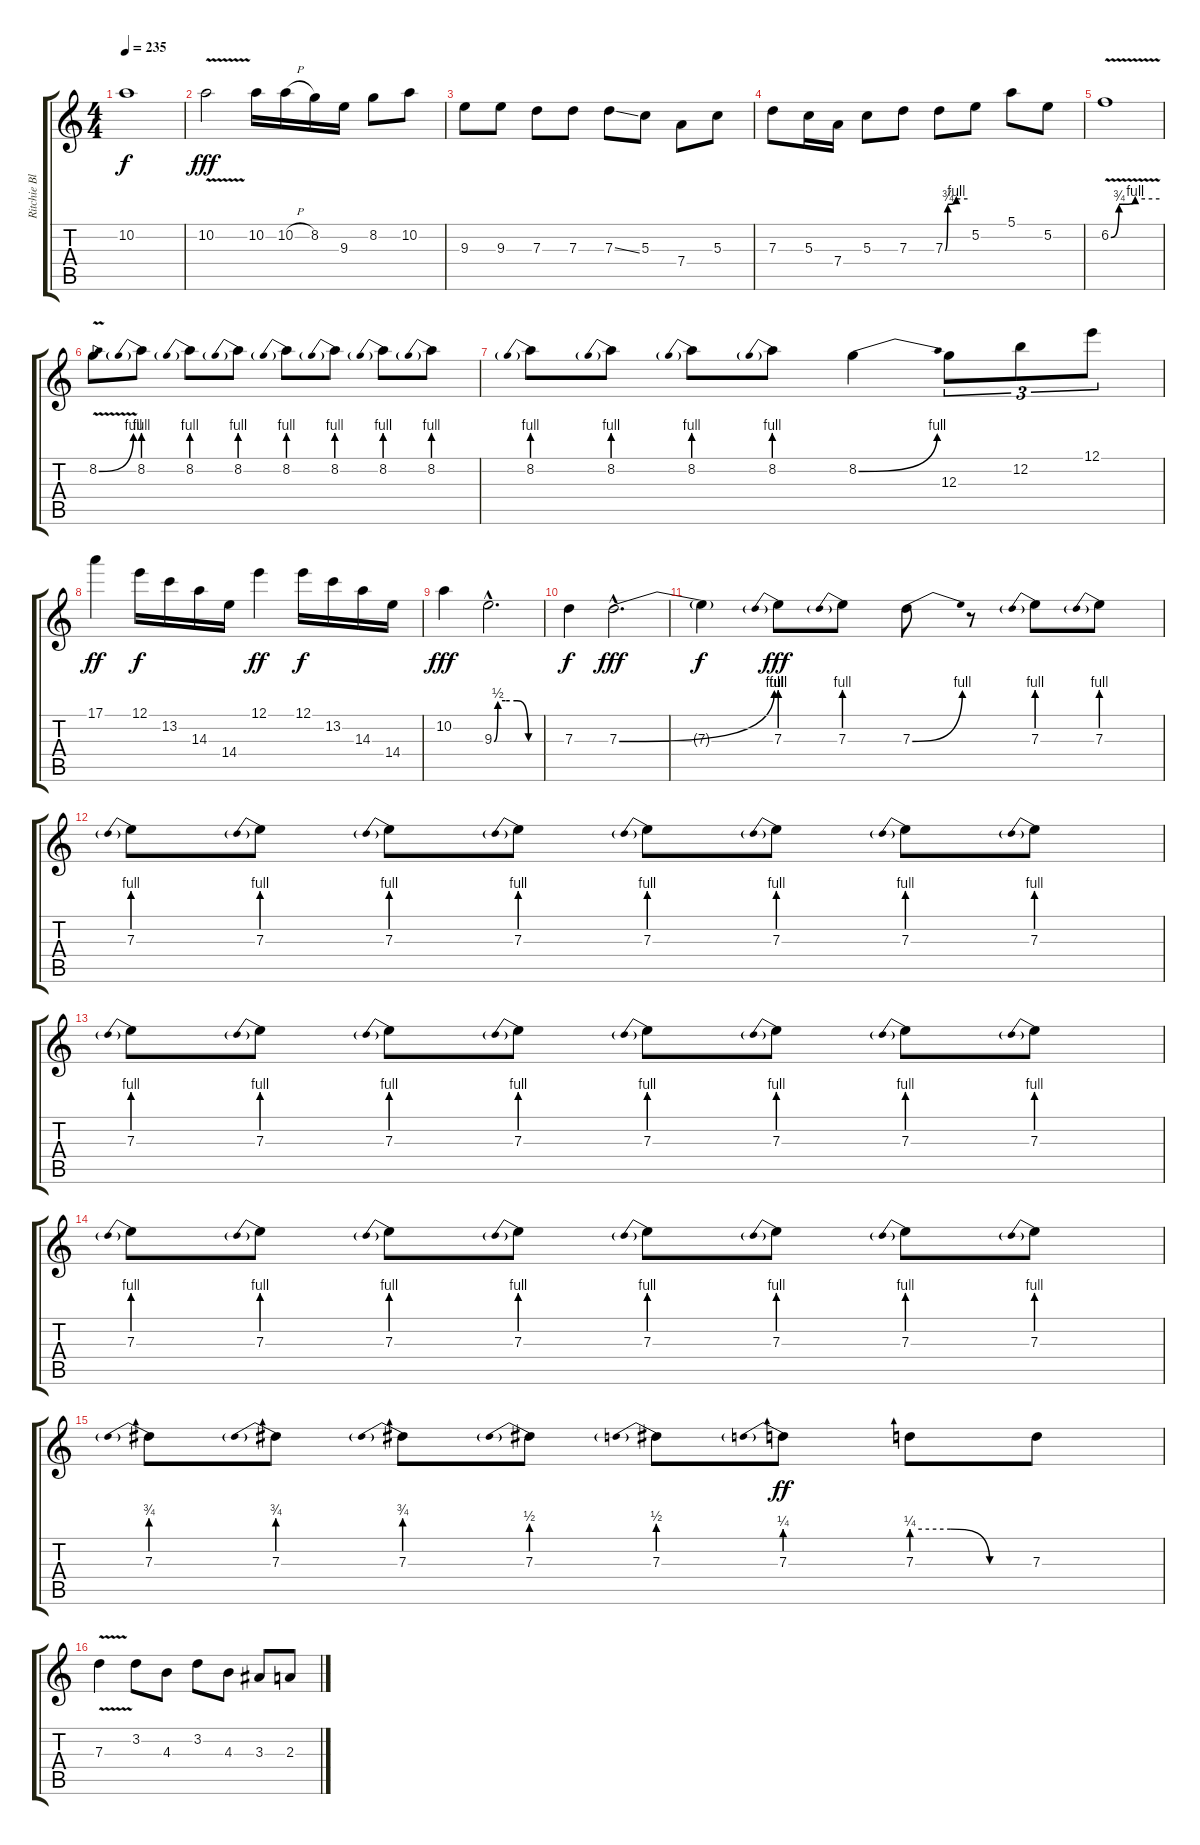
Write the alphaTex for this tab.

\track ("Ritchie Blackmore" "Ritchie Bl") {instrument overdrivenguitar}
\staff {score tabs}
\tuning (E4 B3 G3 D3 A2 E2) {hide}
\ts (4 4)
\tempo 235
\clef g2
\ks c
10.2{t}.1{dy f} |
10.2{v}.2{dy fff} 10.2.16 10.2{h}.16 8.2.16 9.3.16 8.2.8 10.2.8 |
9.3.8 9.3.8 7.3.8 7.3.8 7.3{ss}.8 5.3.8 7.4.8 5.3.8 |
7.3.8 5.3.16 7.4.16 5.3.8 7.3.8 7.3{be (custom 0 0 7 3 30 4 60 4)}.8 5.2.8 5.1.8 5.2.8 |
6.2{be (custom 0 0 10 3 30 4 60 4) v}.1 |
8.2{be (bend 0 0 60 4) v}.8 8.2{be (prebend 0 4 60 4)}.8 8.2{be (prebend 0 4 60 4)}.8 8.2{be (prebend 0 4 60 4)}.8 8.2{be (prebend 0 4 60 4)}.8 8.2{be (prebend 0 4 60 4)}.8 8.2{be (prebend 0 4 60 4)}.8 8.2{be (prebend 0 4 60 4)}.8 |
8.2{be (prebend 0 4 60 4)}.8 8.2{be (prebend 0 4 60 4)}.8 8.2{be (prebend 0 4 60 4)}.8 8.2{be (prebend 0 4 60 4)}.8 8.2{be (bend 0 0 60 4)}.4 12.3.8{tu (3 2)} 12.2.8{tu (3 2)} 12.1.8{tu (3 2)} |
17.1.4{dy ff} 12.1.16{dy f} 13.2.16 14.3.16 14.4.16 12.1.4{dy ff} 12.1.16{dy f} 13.2.16 14.3.16 14.4.16 |
10.2.4{dy fff} 9.3{be (custom 0 0 5 2 15 2 30 2 45 0 60 0) hac}.2{d} |
7.3.4{dy f} 7.3{be (bend 0 0 60 4) hac}.2{d dy fff} |
7.3{t}.4{dy f} 7.3{be (prebend 0 4 60 4)}.8{dy fff} 7.3{be (prebend 0 4 60 4)}.8 7.3{be (bend 0 0 60 4)}.8 r.8 7.3{be (prebend 0 4 60 4)}.8 7.3{be (prebend 0 4 60 4)}.8 |
7.3{be (prebend 0 4 60 4)}.8 7.3{be (prebend 0 4 60 4)}.8 7.3{be (prebend 0 4 60 4)}.8 7.3{be (prebend 0 4 60 4)}.8 7.3{be (prebend 0 4 60 4)}.8 7.3{be (prebend 0 4 60 4)}.8 7.3{be (prebend 0 4 60 4)}.8 7.3{be (prebend 0 4 60 4)}.8 |
7.3{be (prebend 0 4 60 4)}.8 7.3{be (prebend 0 4 60 4)}.8 7.3{be (prebend 0 4 60 4)}.8 7.3{be (prebend 0 4 60 4)}.8 7.3{be (prebend 0 4 60 4)}.8 7.3{be (prebend 0 4 60 4)}.8 7.3{be (prebend 0 4 60 4)}.8 7.3{be (prebend 0 4 60 4)}.8 |
7.3{be (prebend 0 4 60 4)}.8 7.3{be (prebend 0 4 60 4)}.8 7.3{be (prebend 0 4 60 4)}.8 7.3{be (prebend 0 4 60 4)}.8 7.3{be (prebend 0 4 60 4)}.8 7.3{be (prebend 0 4 60 4)}.8 7.3{be (prebend 0 4 60 4)}.8 7.3{be (prebend 0 4 60 4)}.8 |
7.3{be (prebend 0 3 60 3)}.8 7.3{be (prebend 0 3 60 3)}.8 7.3{be (prebend 0 3 60 3)}.8 7.3{be (prebend 0 2 60 2)}.8 7.3{be (prebend 0 2 60 2)}.8 7.3{be (prebend 0 1 60 1)}.8{dy ff} 7.3{be (custom 0 1 20 1 40 0 60 0)}.8 7.3.8 |
7.3{v}.4 3.2.8 4.3.8 3.2.8 4.3.8 3.3.8 2.3.8
